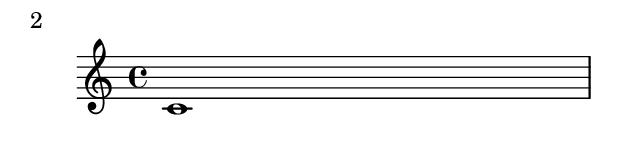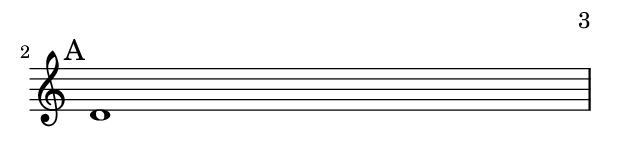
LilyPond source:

%% Do not edit this file; it is automatically
%% generated from LSR http://lsr.dsi.unimi.it
%% This file is in the public domain.
\version "2.13.10"

\header {
  lsrtags = "paper-and-layout"

  texidoc = "
A table of contents is included using @code{\\markuplines
\\table-of-contents}.  The TOC items are added with the
@code{\\tocItem} command.

"
  doctitle = "Table of contents"
} % begin verbatim

#(set-default-paper-size "a6")

\book {
  \markuplines \table-of-contents
  \pageBreak
  \tocItem \markup { The first score }
  \score {
    {
      c'1 \pageBreak
      \mark "A" \tocItem \markup { Mark A }
      d'1
    }
  }
  \pageBreak
  \tocItem \markup { The second score }
  \score {
    { e'1 }
    \header { piece = "Second score" }
  }
}
